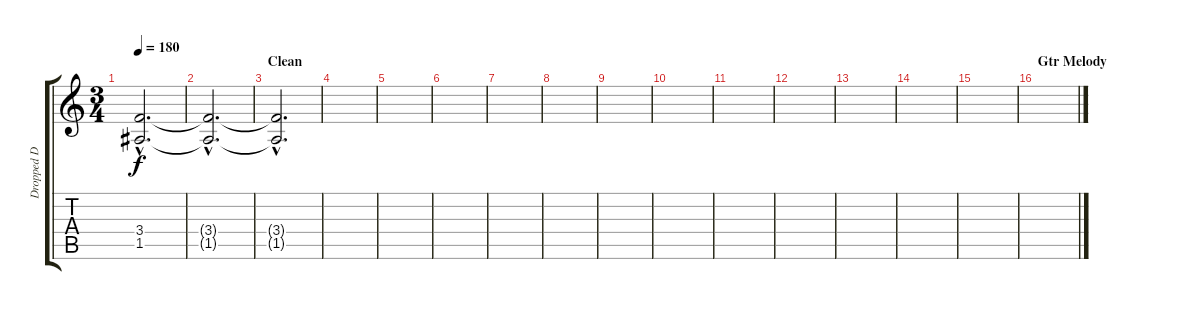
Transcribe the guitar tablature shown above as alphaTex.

\track ("Dropped D - Dist" "Dropped D ") {instrument distortionguitar}
\staff {score tabs}
\tuning (E4 B3 G3 D3 A2 D2) {hide}
\ts (3 4)
\tempo 180
\clef g2
\ks c
(3.4{hac} 1.5{hac}).2{d dy f} |
(3.4{hac t} 1.5{hac t}).2{d volume 7} |
\section ("" "Clean")
(3.4{hac t} 1.5{hac t}).2{d volume 0} |
|
|
|
|
|
|
|
|
|
|
|
|
\section ("" "Gtr Melody")
